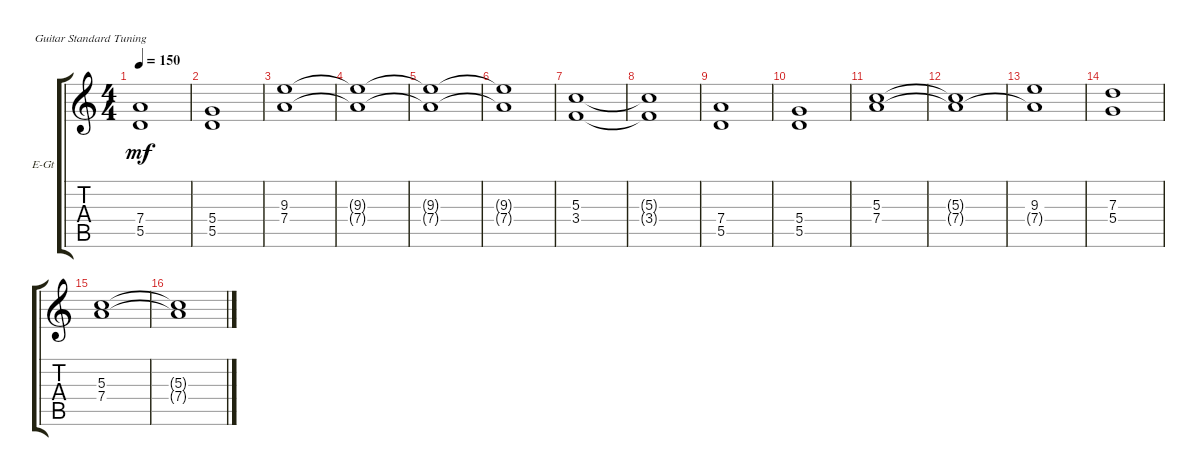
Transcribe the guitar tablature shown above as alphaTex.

\bracketExtendMode groupsimilarinstruments
\firstSystemTrackNameOrientation horizontal
\otherSystemsTrackNameOrientation horizontal
\track ("Electric Guitar" "E-Gt") {instrument electricguitarclean}
\staff {score tabs}
\tuning (E4 B3 G3 D3 A2 E2)
\ts (4 4)
\tempo 150
\clef g2
\scale
0.333333
\ks c
(7.4 5.5).1{dy mf} |
\scale
0.333333 (5.5 5.4).1 |
\scale
0.333333 (7.4 9.3).1 |
\scale
0.333333 (7.4{t} 9.3{t}).1 |
\scale
0.333333 (7.4{t} 9.3{t}).1 |
\scale
0.333333 (7.4{t} 9.3{t}).1 |
\scale
0.333333 (3.4 5.3).1 |
\scale
0.333333 (3.4{t} 5.3{t}).1 |
\scale
0.333333 (7.4 5.5).1 |
\scale
0.333333 (5.5 5.4).1 |
\scale
0.333333 (7.4 5.3).1 |
\scale
0.333333 (7.4{t} 5.3{t}).1 |
\scale
0.333333 (7.4{t} 9.3).1 |
\scale
0.333333 (5.4 7.3).1 |
\scale
0.333333 (7.4 5.3).1 |
\scale
0.333333 (7.4{t} 5.3{t}).1
